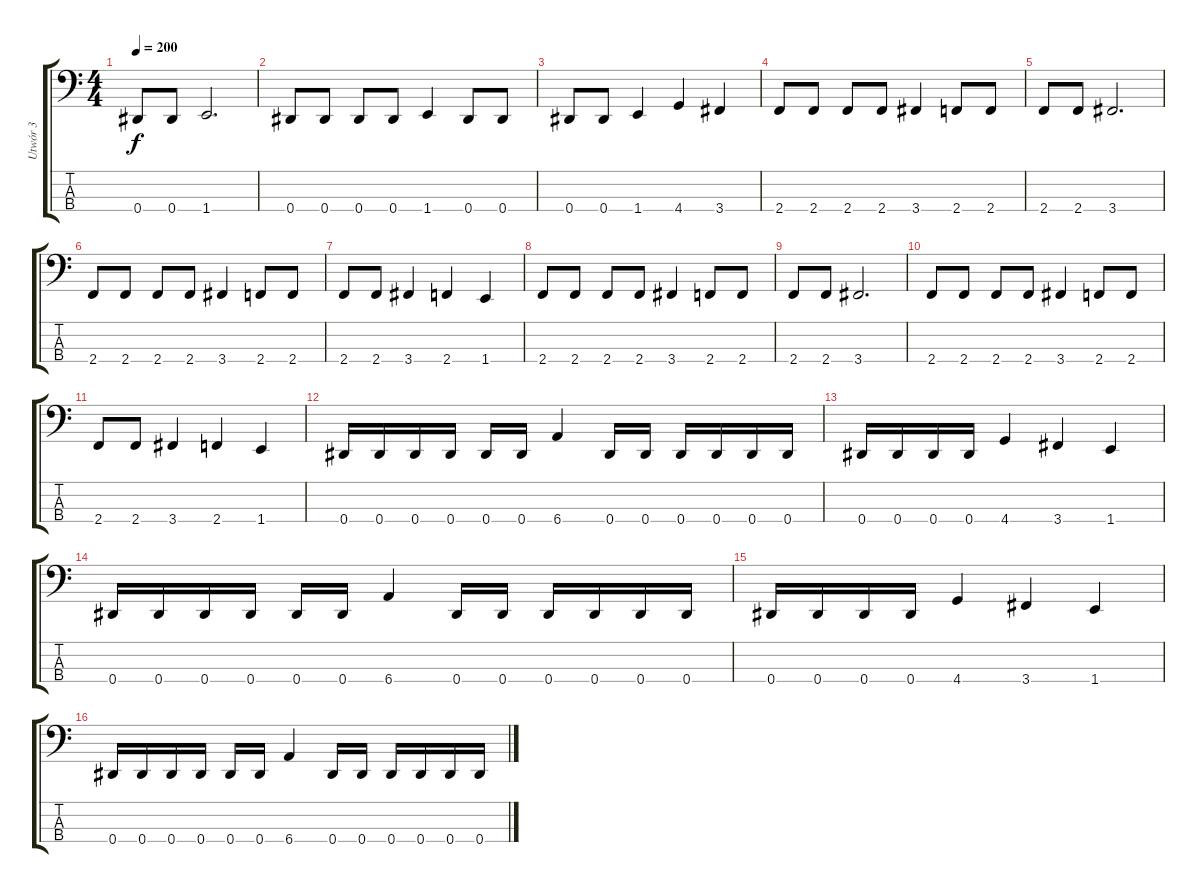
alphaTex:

\track ("Utwór 3" "Utwór 3") {instrument electricbassfinger}
\staff {score tabs}
\tuning (Gb2 Db2 Ab1 Eb1) {hide}
\ts (4 4)
\tempo 200
\clef f4
\ks c
0.4.8{dy f} 0.4.8 1.4.2{d} |
0.4.8 0.4.8 0.4.8 0.4.8 1.4.4 0.4.8 0.4.8 |
0.4.8 0.4.8 1.4.4 4.4.4 3.4.4 |
2.4.8 2.4.8 2.4.8 2.4.8 3.4.4 2.4.8 2.4.8 |
2.4.8 2.4.8 3.4.2{d} |
2.4.8 2.4.8 2.4.8 2.4.8 3.4.4 2.4.8 2.4.8 |
2.4.8 2.4.8 3.4.4 2.4.4 1.4.4 |
2.4.8 2.4.8 2.4.8 2.4.8 3.4.4 2.4.8 2.4.8 |
2.4.8 2.4.8 3.4.2{d} |
2.4.8 2.4.8 2.4.8 2.4.8 3.4.4 2.4.8 2.4.8 |
2.4.8 2.4.8 3.4.4 2.4.4 1.4.4 |
0.4.16 0.4.16 0.4.16 0.4.16 0.4.16 0.4.16 6.4.4 0.4.16 0.4.16 0.4.16 0.4.16 0.4.16 0.4.16 |
0.4.16 0.4.16 0.4.16 0.4.16 4.4.4 3.4.4 1.4.4 |
0.4.16 0.4.16 0.4.16 0.4.16 0.4.16 0.4.16 6.4.4 0.4.16 0.4.16 0.4.16 0.4.16 0.4.16 0.4.16 |
0.4.16 0.4.16 0.4.16 0.4.16 4.4.4 3.4.4 1.4.4 |
0.4.16 0.4.16 0.4.16 0.4.16 0.4.16 0.4.16 6.4.4 0.4.16 0.4.16 0.4.16 0.4.16 0.4.16 0.4.16
